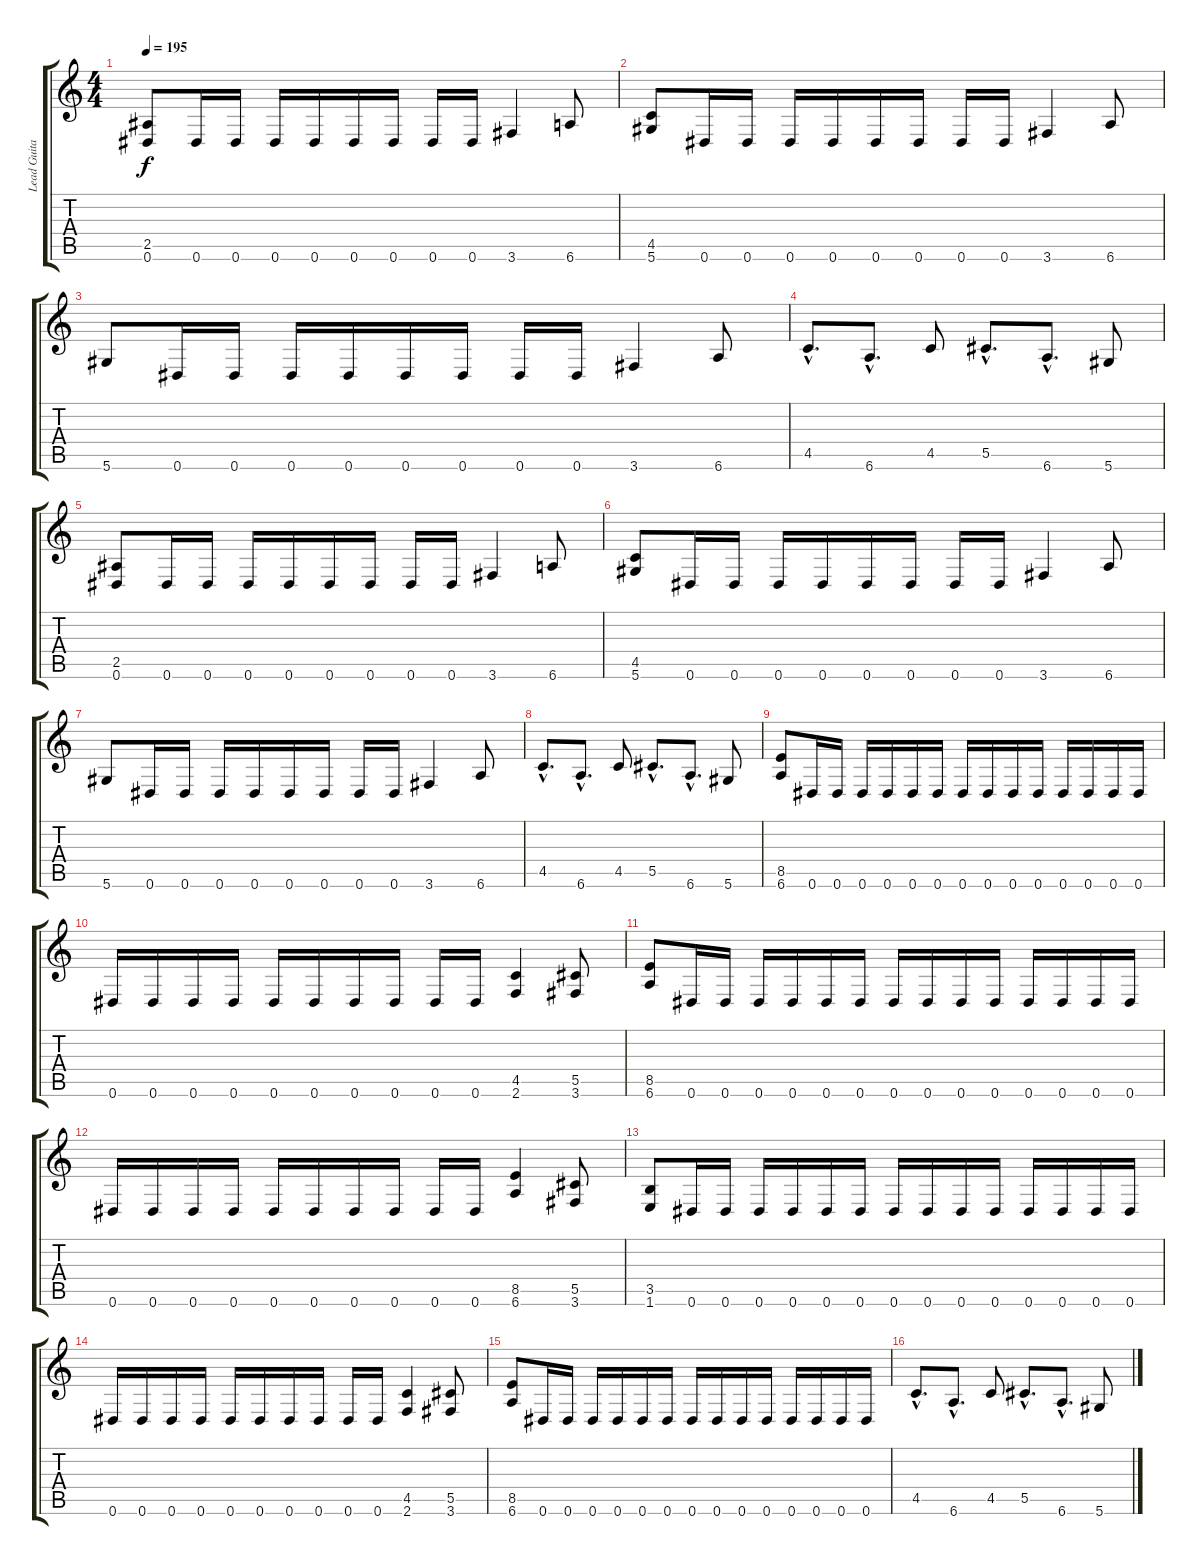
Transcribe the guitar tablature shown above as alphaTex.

\track ("Lead Guitar (Ol)" "Lead Guita") {instrument distortionguitar}
\staff {score tabs}
\tuning (Eb4 Bb3 Gb3 Db3 Ab2 Eb2) {hide}
\ts (4 4)
\tempo 195
\clef g2
\ks c
(2.5 0.6).8{dy f} 0.6.16 0.6.16 0.6.16 0.6.16 0.6.16 0.6.16 0.6.16 0.6.16 3.6.4 6.6.8 |
(4.5 5.6).8 0.6.16 0.6.16 0.6.16 0.6.16 0.6.16 0.6.16 0.6.16 0.6.16 3.6.4 6.6.8 |
5.6.8 0.6.16 0.6.16 0.6.16 0.6.16 0.6.16 0.6.16 0.6.16 0.6.16 3.6.4 6.6.8 |
4.5{hac}.8{d} 6.6{hac}.8{d} 4.5.8 5.5{hac}.8{d} 6.6{hac}.8{d} 5.6.8 |
(2.5 0.6).8 0.6.16 0.6.16 0.6.16 0.6.16 0.6.16 0.6.16 0.6.16 0.6.16 3.6.4 6.6.8 |
(4.5 5.6).8 0.6.16 0.6.16 0.6.16 0.6.16 0.6.16 0.6.16 0.6.16 0.6.16 3.6.4 6.6.8 |
5.6.8 0.6.16 0.6.16 0.6.16 0.6.16 0.6.16 0.6.16 0.6.16 0.6.16 3.6.4 6.6.8 |
4.5{hac}.8{d} 6.6{hac}.8{d} 4.5.8 5.5{hac}.8{d} 6.6{hac}.8{d} 5.6.8 |
(8.5 6.6).8 0.6.16 0.6.16 0.6.16 0.6.16 0.6.16 0.6.16 0.6.16 0.6.16 0.6.16 0.6.16 0.6.16 0.6.16 0.6.16 0.6.16 |
0.6.16 0.6.16 0.6.16 0.6.16 0.6.16 0.6.16 0.6.16 0.6.16 0.6.16 0.6.16 (4.5 2.6).4 (5.5 3.6).8 |
(8.5 6.6).8 0.6.16 0.6.16 0.6.16 0.6.16 0.6.16 0.6.16 0.6.16 0.6.16 0.6.16 0.6.16 0.6.16 0.6.16 0.6.16 0.6.16 |
0.6.16 0.6.16 0.6.16 0.6.16 0.6.16 0.6.16 0.6.16 0.6.16 0.6.16 0.6.16 (8.5 6.6).4 (5.5 3.6).8 |
(3.5 1.6).8 0.6.16 0.6.16 0.6.16 0.6.16 0.6.16 0.6.16 0.6.16 0.6.16 0.6.16 0.6.16 0.6.16 0.6.16 0.6.16 0.6.16 |
0.6.16 0.6.16 0.6.16 0.6.16 0.6.16 0.6.16 0.6.16 0.6.16 0.6.16 0.6.16 (4.5 2.6).4 (5.5 3.6).8 |
(8.5 6.6).8 0.6.16 0.6.16 0.6.16 0.6.16 0.6.16 0.6.16 0.6.16 0.6.16 0.6.16 0.6.16 0.6.16 0.6.16 0.6.16 0.6.16 |
4.5{hac}.8{d} 6.6{hac}.8{d} 4.5.8 5.5{hac}.8{d} 6.6{hac}.8{d} 5.6.8
